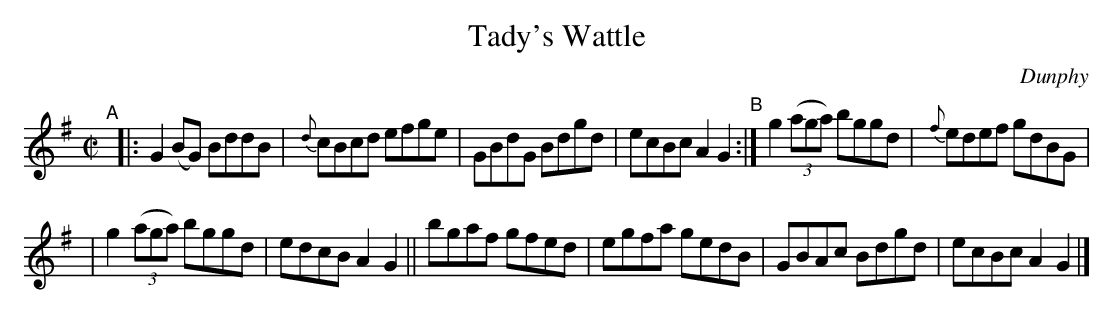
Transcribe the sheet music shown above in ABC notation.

X:1
T: Tady's Wattle
O: Dunphy
M: C|
L: 1/8
K: G
"^A"[|]\
|: G2(BG) BddB | {d}cBcd efge | GBdG Bdgd | ecBc A2G2 "^B":| g2 ((3aga) bggd | {f}edef gdBG |
| g2 ((3aga) bggd | edcB A2G2 || bgaf gfed | egfa gedB | GBAc Bdgd | ecBc A2G2 |]
